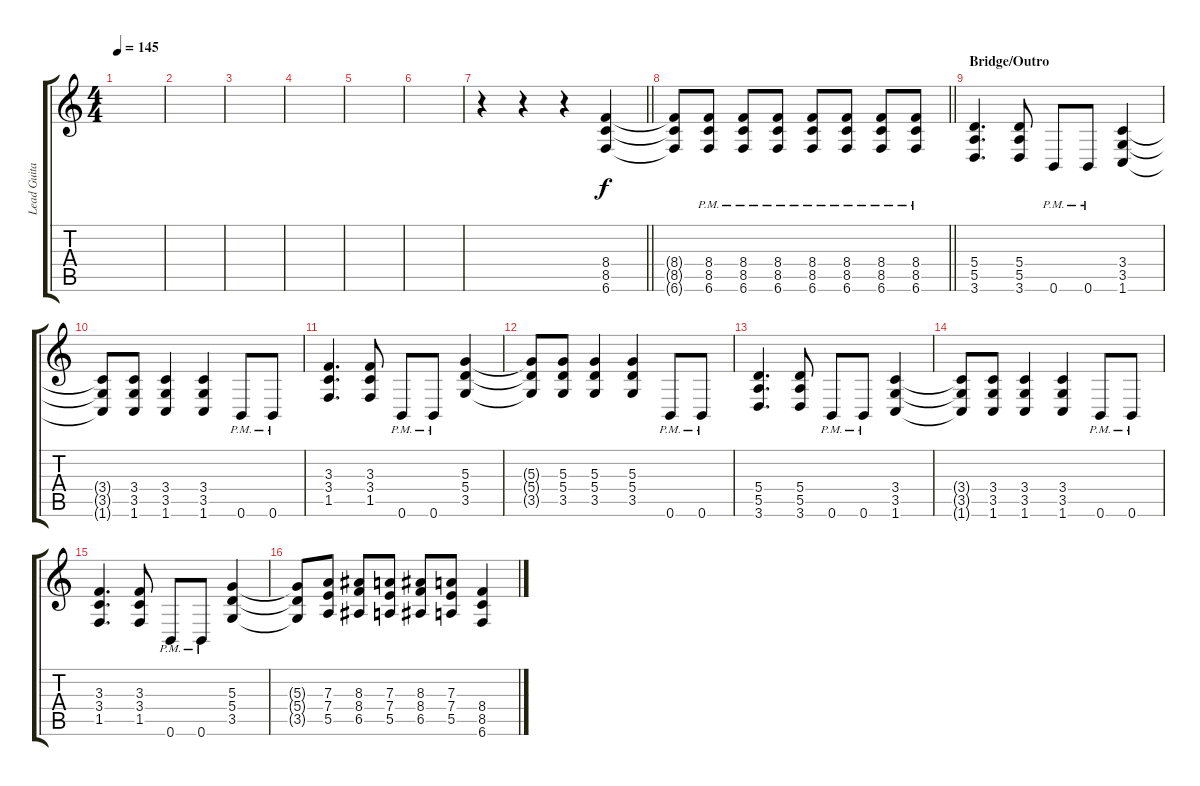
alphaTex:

\track ("Lead Guitar" "Lead Guita") {instrument distortionguitar}
\staff {score tabs}
\tuning (B3 Gb3 D3 A2 E2 B1) {hide}
\ts (4 4)
\tempo 145
\clef g2
\ks c
|
|
|
|
|
|
\barLineRight lightlight
r.4 r.4 r.4 (8.4 8.5 6.6).4 |
\barLineRight lightlight
(8.4{t} 8.5{t} 6.6{t}).8 (8.4{pm} 8.5{pm} 6.6{pm}).8 (8.4{pm} 8.5{pm} 6.6{pm}).8 (8.4{pm} 8.5{pm} 6.6{pm}).8 (8.4{pm} 8.5{pm} 6.6{pm}).8 (8.4{pm} 8.5{pm} 6.6{pm}).8 (8.4{pm} 8.5{pm} 6.6{pm}).8 (8.4{pm} 8.5{pm} 6.6{pm}).8 |
\section ("" "Bridge/Outro")
(5.4 5.5 3.6).4{d} (5.4 5.5 3.6).8 0.6{pm}.8 0.6{pm}.8 (3.4 3.5 1.6).4 |
(3.4{t} 3.5{t} 1.6{t}).8 (3.4 3.5 1.6).8 (3.4 3.5 1.6).4 (3.4 3.5 1.6).4 0.6{pm}.8 0.6{pm}.8 |
(3.3 3.4 1.5).4{d} (3.3 3.4 1.5).8 0.6{pm}.8 0.6{pm}.8 (5.3 5.4 3.5).4 |
(5.3{t} 5.4{t} 3.5{t}).8 (5.3 5.4 3.5).8 (5.3 5.4 3.5).4 (5.3 5.4 3.5).4 0.6{pm}.8 0.6{pm}.8 |
(5.4 5.5 3.6).4{d} (5.4 5.5 3.6).8 0.6{pm}.8 0.6{pm}.8 (3.4 3.5 1.6).4 |
(3.4{t} 3.5{t} 1.6{t}).8 (3.4 3.5 1.6).8 (3.4 3.5 1.6).4 (3.4 3.5 1.6).4 0.6{pm}.8 0.6{pm}.8 |
(3.3 3.4 1.5).4{d} (3.3 3.4 1.5).8 0.6{pm}.8 0.6{pm}.8 (5.3 5.4 3.5).4 |
(5.3{t} 5.4{t} 3.5{t}).8 (7.3 7.4 5.5).8 (8.3 8.4 6.5).8 (7.3 7.4 5.5).8 (8.3 8.4 6.5).8 (7.3 7.4 5.5).8 (8.4 8.5 6.6).4
